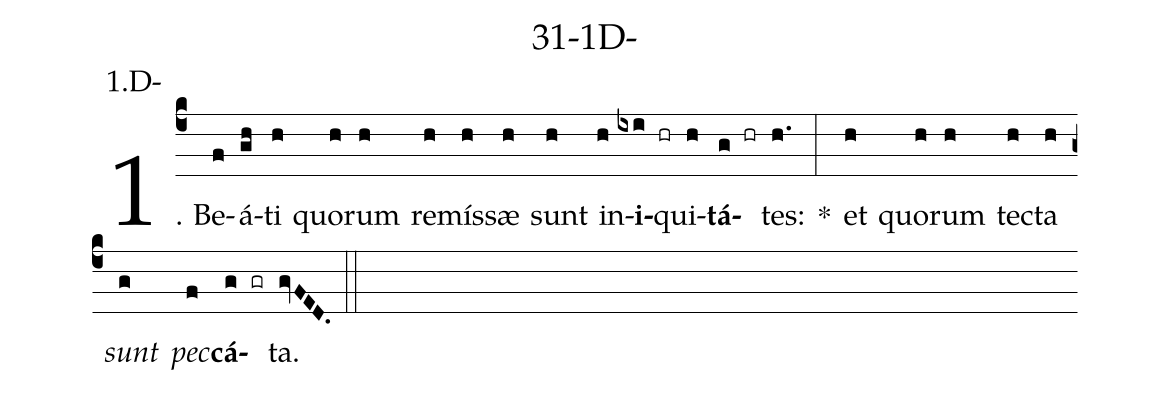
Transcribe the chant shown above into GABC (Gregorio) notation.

name: 31-1D-;
annotation: 1.D-;
%%
(c4)1. Be(f)á(gh)ti(h) quo(h)rum(h) re(h)mís(h)sæ(h) sunt(h) in(h)<b>i</b>(ixi hr)qui(h)<b>tá</b>(g hr)tes:(h.) *(:) et(h) quo(h)rum(h) tec(h)ta(h) <i>sunt</i>(g) <i>pec</i>(f)<b>cá</b>(g gr)ta.(gvFED.) (::)
